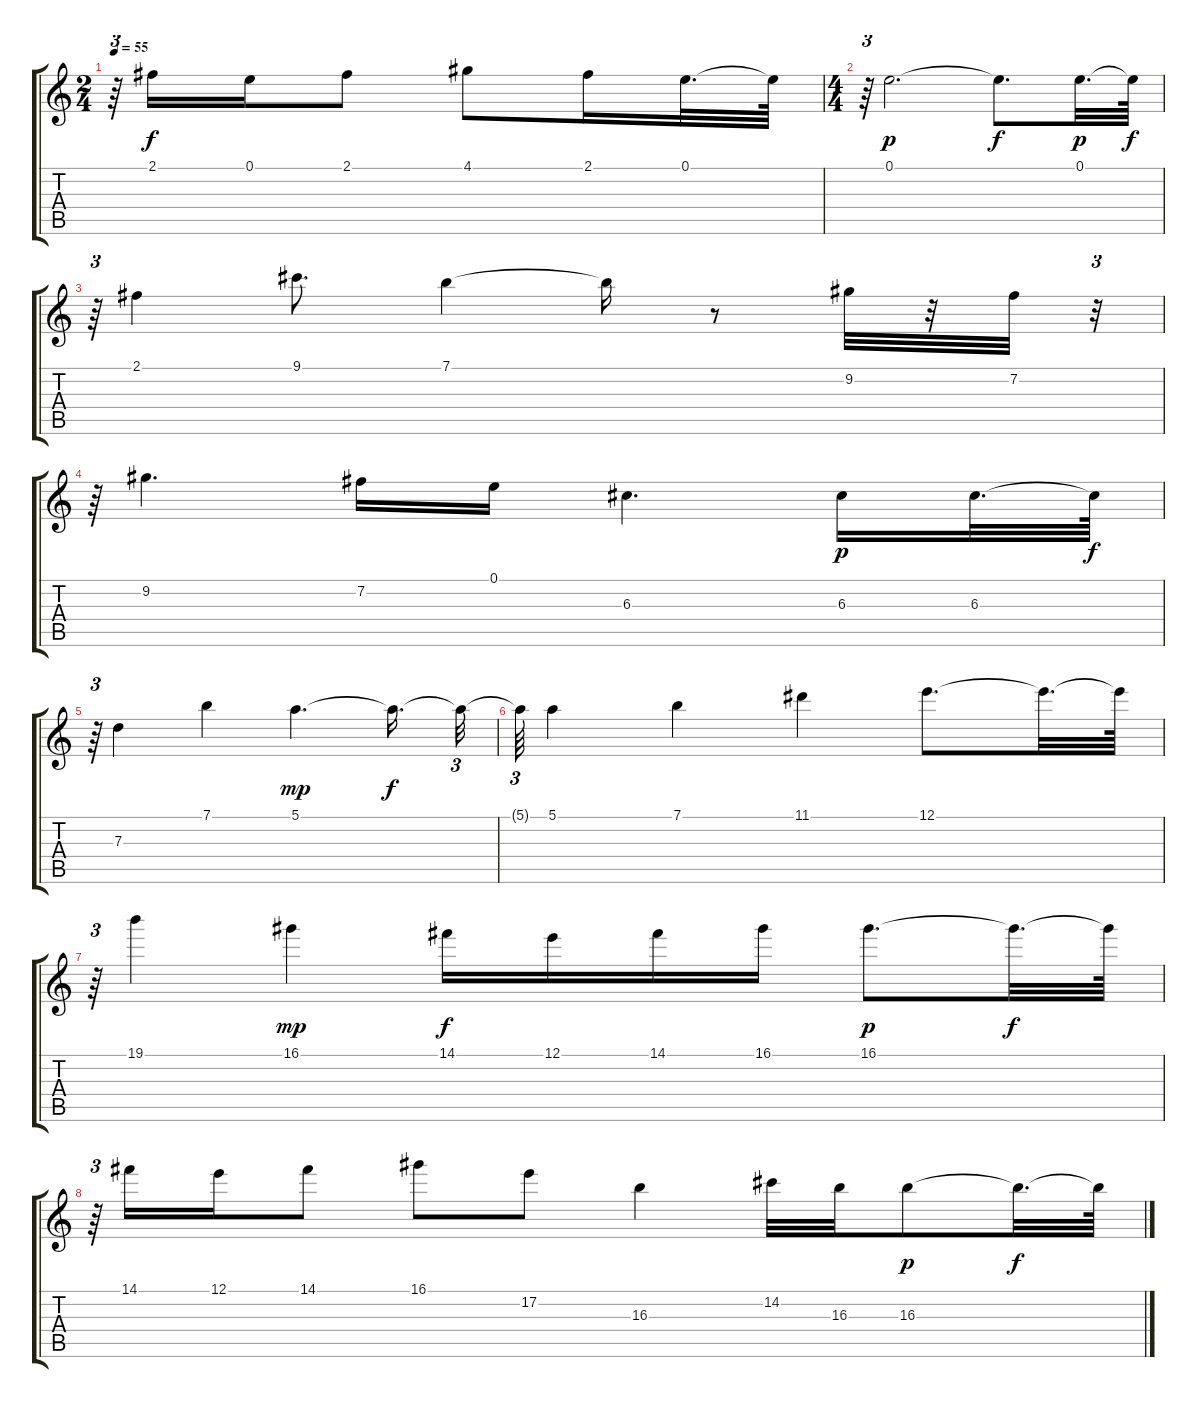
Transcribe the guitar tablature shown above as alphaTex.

\track "" {instrument distortionguitar}
\staff {score tabs}
\tuning (E4 B3 G3 D3 A2 E2) {hide}
\ts (2 4)
\tempo 55
\clef g2
\ks c
r.64{tu (3 2) dy f} 2.1.16 0.1.16 2.1.8 4.1.8 2.1.16 0.1.32{d} 0.1{t}.64 |
\ts (4 4)
r.64{tu (3 2)} 0.1.2{d dy p} 0.1{t}.8{d dy f} 0.1.32{d dy p} 0.1{t}.64{dy f} |
r.64{tu (3 2)} 2.1.4 9.1.8{d} 7.1.4 7.1{t}.16 r.8 9.2.32 r.32 7.2.32 r.32{tu (3 2)} |
r.64{tu (3 2)} 9.2.4{d} 7.2.16 0.1.16 6.3.4{d} 6.3.16{dy p} 6.3.32{d} 6.3{t}.64{dy f} |
r.64{tu (3 2)} 7.3.4 7.1.4 5.1.4{d dy mp} 5.1{t}.16{d dy f} 5.1{t}.32{tu (3 2)} |
5.1{t}.64{tu (3 2)} 5.1.4 7.1.4 11.1.4 12.1.8{d} 12.1{t}.32{d} 12.1{t}.64 |
r.64{tu (3 2)} 19.1.4 16.1.4{dy mp} 14.1.16{dy f} 12.1.16 14.1.16 16.1.16 16.1.8{d dy p} 16.1{t}.32{d dy f} 16.1{t}.64 |
r.64{tu (3 2)} 14.1.16 12.1.16 14.1.8 16.1.8 17.2.8 16.3.4 14.2.32 16.3.32 16.3.8{dy p} 16.3{t}.32{d dy f} 16.3{t}.64
